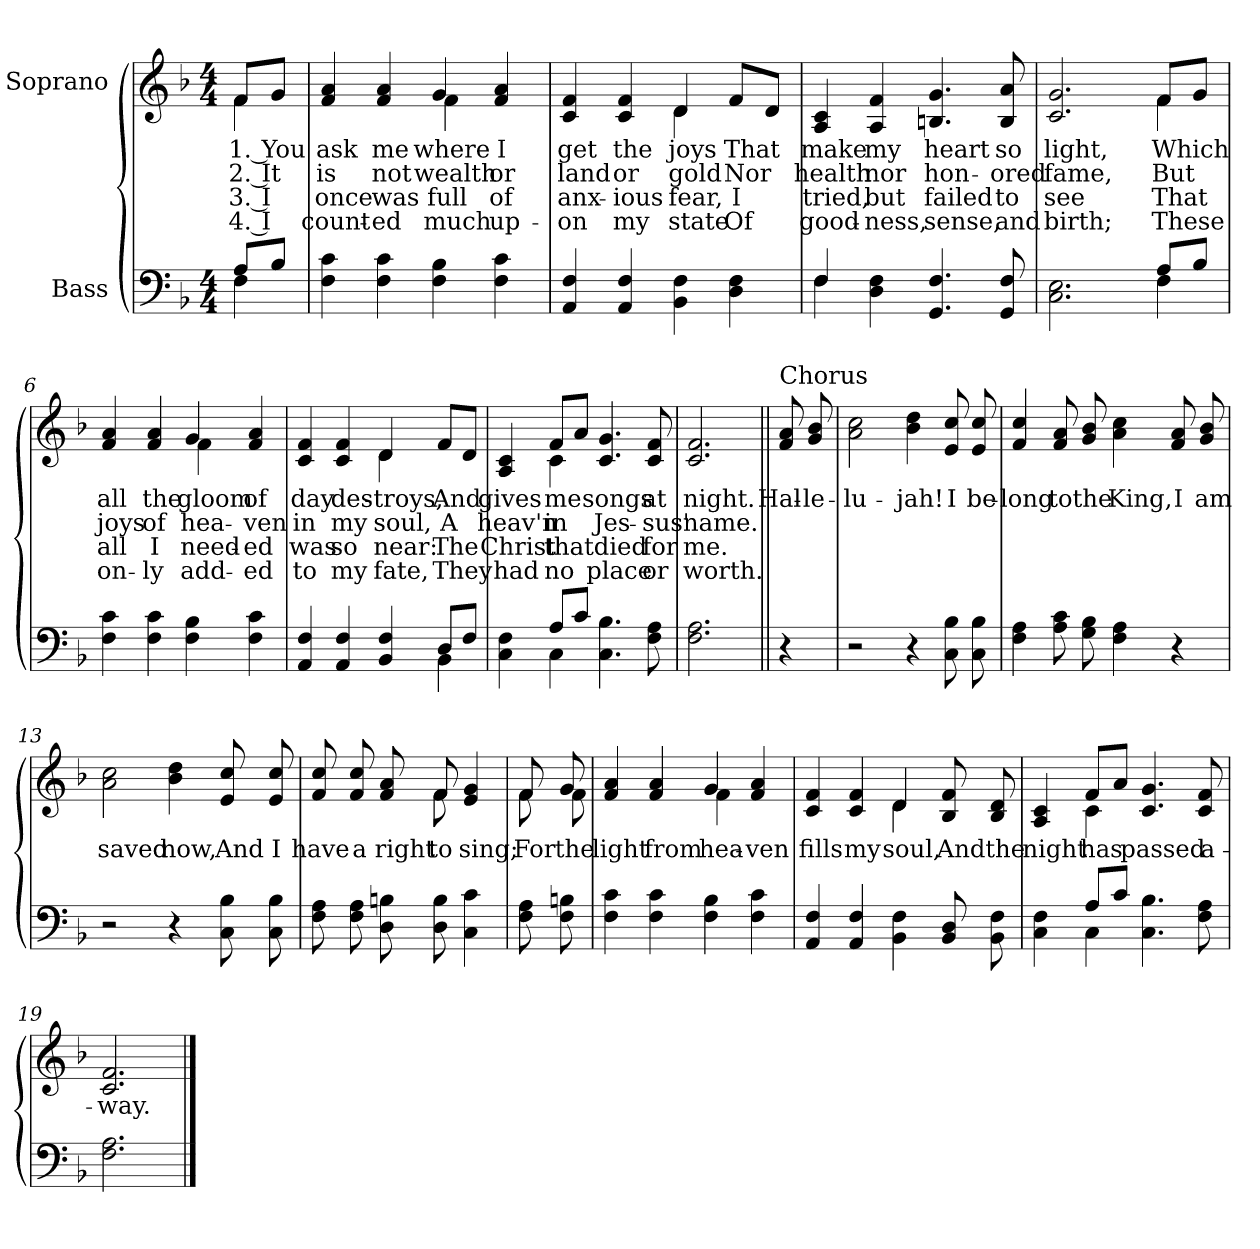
**kern	**kern	**text	**text	**text	**text
*part2	*part1	*part1	*part1	*part1	*part1
*staff2	*staff1	*staff1	*staff1	*staff1	*staff1
*I"Bass	*I"Soprano	*	*	*	*
*clefF4	*clefG2	*	*	*	*
*k[b-]	*k[b-]	*	*	*	*
*M4/4	*M4/4	*	*	*	*
*MM120	*MM120	*	*	*	*
=1	=1	=1	=1	=1	=1
*^	*	*	*	*	*
!	!	!	!LO:LY:b	!LO:LY:b	!LO:LY:b	!LO:LY:b
*	*	*^	*	*	*	*
8A/L	4F\	8f/L	4f\	1. You	2. It	3. I	4. I
8B-/J	.	8g/J	.	.	.	.	.
*v	*v	*	*	*	*	*	*
=2	=2	=2	=2	=2	=2	=2
!	!	!	!LO:LY:b	!LO:LY:b	!LO:LY:b	!LO:LY:b
4F\ 4c\	4f/ 4a/	4ryy	ask	is	once	count-
!	!	!	!LO:LY:b	!LO:LY:b	!LO:LY:b	!LO:LY:b
4F\ 4c\	4f/ 4a/	4ryy	me	not	was	-ed
!	!	!	!LO:LY:b	!LO:LY:b	!LO:LY:b	!LO:LY:b
4F\ 4B-\	4g/	4f\	where	wealth	full	much
!	!	!	!LO:LY:b	!LO:LY:b	!LO:LY:b	!LO:LY:b
4F\ 4c\	4f/ 4a/	4ryy	I	or	of	up-
=3	=3	=3	=3	=3	=3	=3
!	!	!	!LO:LY:b	!LO:LY:b	!LO:LY:b	!LO:LY:b
4AA/ 4F/	4c/ 4f/	4ryy	get	land	anx-	-on
!	!	!	!LO:LY:b	!LO:LY:b	!LO:LY:b	!LO:LY:b
4AA/ 4F/	4c/ 4f/	4ryy	the	or	-ious	my
!	!	!	!LO:LY:b	!LO:LY:b	!LO:LY:b	!LO:LY:b
4BB-\ 4F\	4d/	4d\	joys	gold	fear,	state
!	!	!	!LO:LY:b	!LO:LY:b	!LO:LY:b	!LO:LY:b
4D\ 4F\	8f/L	4ryy	That	Nor	I	Of
.	8d/J	.	.	.	.	.
*	*v	*v	*	*	*	*
=4	=4	=4	=4	=4	=4
*^	*	*	*	*	*
!	!	!	!LO:LY:b	!LO:LY:b	!LO:LY:b	!LO:LY:b
4F/	4F\	4A/ 4c/	make	health	tried,	good-
!	!	!	!LO:LY:b	!LO:LY:b	!LO:LY:b	!LO:LY:b
4D\ 4F\	4ryy	4A/ 4f/	my	nor	but	-ness,
!	!	!	!LO:LY:b	!LO:LY:b	!LO:LY:b	!LO:LY:b
4.GG/ 4.F/	2ryy	4.Bn/ 4.g/	heart	hon-	failed	sense,
!	!	!	!LO:LY:b	!LO:LY:b	!LO:LY:b	!LO:LY:b
8GG/ 8F/	.	8B/ 8a/	so	-ored	to	and
=5	=5	=5	=5	=5	=5	=5
!	!	!	!LO:LY:b	!LO:LY:b	!LO:LY:b	!LO:LY:b
*	*	*^	*	*	*	*
2.C\ 2.E\	2.ryy	2.c/ 2.g/	2.rgyy	light,	fame,	see	birth;
!	!	!	!	!LO:LY:b	!LO:LY:b	!LO:LY:b	!LO:LY:b
8A/L	4F\	8f/L	4f\	Which	But	That	These
8B-/J	.	8g/J	.	.	.	.	.
*v	*v	*	*	*	*	*	*
!!LO:LB:g=z	!!
=6	=6	=6	=6	=6	=6	=6
!	!	!	!LO:LY:b	!LO:LY:b	!LO:LY:b	!LO:LY:b
4F\ 4c\	4f/ 4a/	4ryy	all	joys	all	on-
!	!	!	!LO:LY:b	!LO:LY:b	!LO:LY:b	!LO:LY:b
4F\ 4c\	4f/ 4a/	4ryy	the	of	I	-ly
!	!	!	!LO:LY:b	!LO:LY:b	!LO:LY:b	!LO:LY:b
4F\ 4B-\	4g/	4f\	gloom	hea-	need-	add-
!	!	!	!LO:LY:b	!LO:LY:b	!LO:LY:b	!LO:LY:b
4F\ 4c\	4f/ 4a/	4ryy	of	-ven	-ed	-ed
=7	=7	=7	=7	=7	=7	=7
*^	*	*	*	*	*	*
!	!	!	!	!LO:LY:b	!LO:LY:b	!LO:LY:b	!LO:LY:b
4AA/ 4F/	2ryy	4c/ 4f/	4ryy	day	in	was	to
!	!	!	!	!LO:LY:b	!LO:LY:b	!LO:LY:b	!LO:LY:b
4AA/ 4F/	.	4c/ 4f/	4ryy	des-	my	so	my
!	!	!	!	!LO:LY:b	!LO:LY:b	!LO:LY:b	!LO:LY:b
4BB-/ 4F/	4ryy	4d/	4d\	-troys,	soul,	near:	fate,
!	!	!	!	!LO:LY:b	!LO:LY:b	!LO:LY:b	!LO:LY:b
8D/L	4BB-\	8f/L	4ryy	And	A	The	They
8F/J	.	8d/J	.	.	.	.	.
=8	=8	=8	=8	=8	=8	=8	=8
!	!	!	!	!LO:LY:b	!LO:LY:b	!LO:LY:b	!LO:LY:b
4C\ 4F\	4ryy	4A/ 4c/	4ryy	gives	heav'n	Christ	had
!	!	!	!	!LO:LY:b	!LO:LY:b	!LO:LY:b	!LO:LY:b
8A/L	4C\	8f/L	4c\	me	in	that	no
8c/J	.	8a/J	.	.	.	.	.
!	!	!	!	!LO:LY:b	!LO:LY:b	!LO:LY:b	!LO:LY:b
4.C\ 4.B-\	2ryy	4.c/ 4.g/	2ryy	songs	Jes-	died	place
!	!	!	!	!LO:LY:b	!LO:LY:b	!LO:LY:b	!LO:LY:b
8F\ 8A\	.	8c/ 8f/	.	at	-sus'	for	or
*v	*v	*	*	*	*	*	*
*	*v	*v	*	*	*	*
=9	=9	=9	=9	=9	=9
!	!	!LO:LY:b	!LO:LY:b	!LO:LY:b	!LO:LY:b
2.F\ 2.A\	2.c/ 2.f/	night.	name.	me.	worth.
=10||	=10||	=10||	=10||	=10||	=10||
!	!LO:TX:a:t=Chorus	!	!	!	!
!	!	!LO:LY:b	!	!	!
4r	8f/ 8a/	Hal-	.	.	.
!	!	!LO:LY:b	!	!	!
.	8g/ 8b-/	-le-	.	.	.
!!LO:LB:g=z
=11	=11	=11	=11	=11	=11
!	!	!LO:LY:b	!	!	!
2r	2a\ 2cc\	-lu-	.	.	.
!	!	!LO:LY:b	!	!	!
4r	4b-\ 4dd\	-jah!	.	.	.
!	!	!LO:LY:b	!	!	!
8C\ 8B-\	8e/ 8cc/	I	.	.	.
!	!	!LO:LY:b	!	!	!
8C\ 8B-\	8e/ 8cc/	be-	.	.	.
=12	=12	=12	=12	=12	=12
!	!	!LO:LY:b	!	!	!
4F\ 4A\	4f/ 4cc/	-long	.	.	.
!	!	!LO:LY:b	!	!	!
8A\ 8c\	8f/ 8a/	to	.	.	.
!	!	!LO:LY:b	!	!	!
8G\ 8B-\	8g/ 8b-/	the	.	.	.
!	!	!LO:LY:b	!	!	!
4F\ 4A\	4a\ 4cc\	King,	.	.	.
!	!	!LO:LY:b	!	!	!
4r	8f/ 8a/	I	.	.	.
!	!	!LO:LY:b	!	!	!
.	8g/ 8b-/	am	.	.	.
=13	=13	=13	=13	=13	=13
!	!	!LO:LY:b	!	!	!
2r	2a\ 2cc\	saved	.	.	.
!	!	!LO:LY:b	!	!	!
4r	4b-\ 4dd\	now,	.	.	.
!	!	!LO:LY:b	!	!	!
8C\ 8B-\	8e/ 8cc/	And	.	.	.
!	!	!LO:LY:b	!	!	!
8C\ 8B-\	8e/ 8cc/	I	.	.	.
=14	=14	=14	=14	=14	=14
!	!	!LO:LY:b	!	!	!
*	*^	*	*	*	*
8F\ 8A\	8f/ 8cc/	4ryy	have	.	.	.
!	!	!	!LO:LY:b	!	!	!
8F\ 8A\	8f/ 8cc/	.	a	.	.	.
!	!	!	!LO:LY:b	!	!	!
8D\ 8Bn\	8f/ 8a/	8ryy	right	.	.	.
!	!	!	!LO:LY:b	!	!	!
8D\ 8B\	8f/	8f\	to	.	.	.
!	!	!	!LO:LY:b	!	!	!
4C\ 4c\	4e/ 4g/	4ryy	sing;	.	.	.
!!LO:LB:g=z	!!
=15	=15	=15	=15	=15	=15	=15
!	!	!	!LO:LY:b	!	!	!
8F\ 8A\	8f/	8f\	For	.	.	.
!	!	!	!LO:LY:b	!	!	!
8F\ 8Bn\	8g/	8f\	the	.	.	.
=16	=16	=16	=16	=16	=16	=16
!	!	!	!LO:LY:b	!	!	!
4F\ 4c\	4f/ 4a/	4ryy	light	.	.	.
!	!	!	!LO:LY:b	!	!	!
4F\ 4c\	4f/ 4a/	4ryy	from	.	.	.
!	!	!	!LO:LY:b	!	!	!
4F\ 4B-\	4g/	4f\	hea-	.	.	.
!	!	!	!LO:LY:b	!	!	!
4F\ 4c\	4f/ 4a/	4ryy	-ven	.	.	.
=17	=17	=17	=17	=17	=17	=17
!	!	!	!LO:LY:b	!	!	!
4AA/ 4F/	4c/ 4f/	4ryy	fills	.	.	.
!	!	!	!LO:LY:b	!	!	!
4AA/ 4F/	4c/ 4f/	4ryy	my	.	.	.
!	!	!	!LO:LY:b	!	!	!
4BB-\ 4F\	4d/	4d\	soul,	.	.	.
!	!	!	!LO:LY:b	!	!	!
8BB-/ 8D/	8B-/ 8f/	4ryy	And	.	.	.
!	!	!	!LO:LY:b	!	!	!
8BB-\ 8F\	8B-/ 8d/	.	the	.	.	.
=18	=18	=18	=18	=18	=18	=18
*^	*	*	*	*	*	*
!	!	!	!	!LO:LY:b	!	!	!
4C\ 4F\	4ryy	4A/ 4c/	4ryy	night	.	.	.
!	!	!	!	!LO:LY:b	!	!	!
8A/L	4C\	8f/L	4c\	has	.	.	.
8c/J	.	8a/J	.	.	.	.	.
!	!	!	!	!LO:LY:b	!	!	!
4.C\ 4.B-\	2ryy	4.c/ 4.g/	2ryy	passed	.	.	.
!	!	!	!	!LO:LY:b	!	!	!
8F\ 8A\	.	8c/ 8f/	.	a-	.	.	.
*v	*v	*	*	*	*	*	*
*	*v	*v	*	*	*	*
=19	=19	=19	=19	=19	=19
!	!	!LO:LY:b	!	!	!
2.F\ 2.A\	2.c/ 2.f/	-way.	.	.	.
==	==	==	==	==	==
*-	*-	*-	*-	*-	*-
